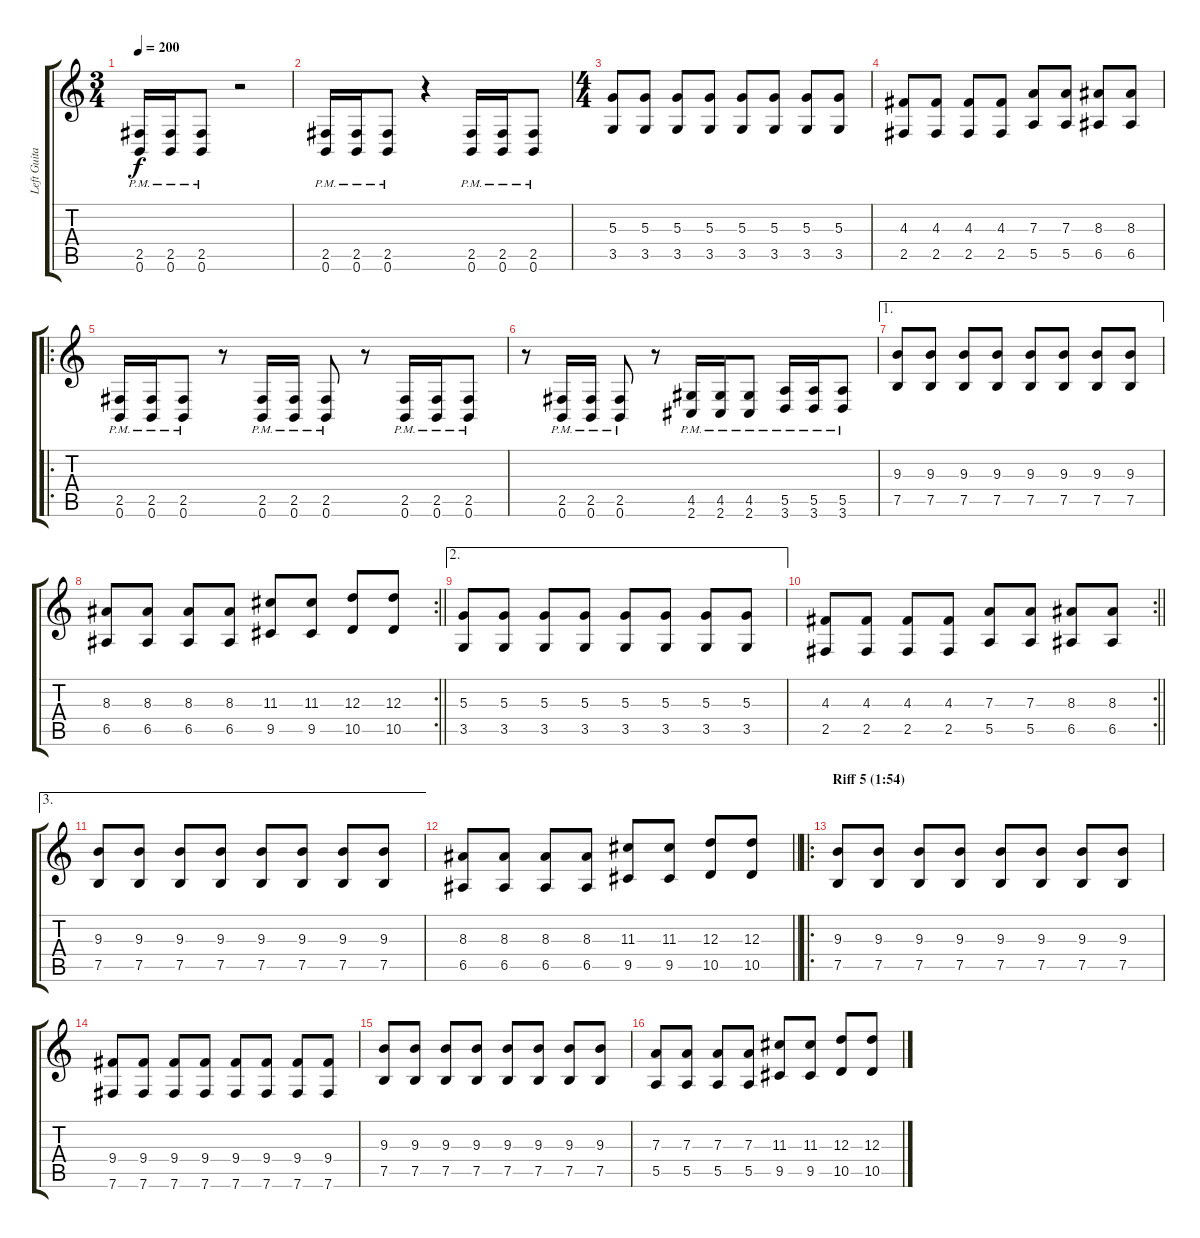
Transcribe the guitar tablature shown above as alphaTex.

\track ("Left Guitar" "Left Guita") {instrument overdrivenguitar}
\staff {score tabs}
\tuning (B3 Gb3 D3 A2 E2 B1) {hide}
\ts (3 4)
\tempo 200
\clef g2
\ks c
(2.5{pm} 0.6{pm}).16{dy f} (2.5{pm} 0.6{pm}).16 (2.5{pm} 0.6{pm}).8 r.2 |
(2.5{pm} 0.6{pm}).16 (2.5{pm} 0.6{pm}).16 (2.5{pm} 0.6{pm}).8 r.4 (2.5{pm} 0.6{pm}).16 (2.5{pm} 0.6{pm}).16 (2.5{pm} 0.6{pm}).8 |
\ts (4 4)
(5.3 3.5).8 (5.3 3.5).8 (5.3 3.5).8 (5.3 3.5).8 (5.3 3.5).8 (5.3 3.5).8 (5.3 3.5).8 (5.3 3.5).8 |
(4.3 2.5).8 (4.3 2.5).8 (4.3 2.5).8 (4.3 2.5).8 (7.3 5.5).8 (7.3 5.5).8 (8.3 6.5).8 (8.3 6.5).8 |
\ro
(2.5{pm} 0.6{pm}).16 (2.5{pm} 0.6{pm}).16 (2.5{pm} 0.6{pm}).8 r.8 (2.5{pm} 0.6{pm}).16 (2.5{pm} 0.6{pm}).16 (2.5{pm} 0.6{pm}).8 r.8 (2.5{pm} 0.6{pm}).16 (2.5{pm} 0.6{pm}).16 (2.5{pm} 0.6{pm}).8 |
r.8 (2.5{pm} 0.6{pm}).16 (2.5{pm} 0.6{pm}).16 (2.5{pm} 0.6{pm}).8 r.8 (4.5{pm} 2.6{pm}).16 (4.5{pm} 2.6{pm}).16 (4.5{pm} 2.6{pm}).8 (5.5{pm} 3.6{pm}).16 (5.5{pm} 3.6{pm}).16 (5.5{pm} 3.6{pm}).8 |
\ae 1
(9.3 7.5).8 (9.3 7.5).8 (9.3 7.5).8 (9.3 7.5).8 (9.3 7.5).8 (9.3 7.5).8 (9.3 7.5).8 (9.3 7.5).8 |
\rc 2
\barLineRight lightlight
(8.3 6.5).8 (8.3 6.5).8 (8.3 6.5).8 (8.3 6.5).8 (11.3 9.5).8 (11.3 9.5).8 (12.3 10.5).8 (12.3 10.5).8 |
\ae 2
(5.3 3.5).8 (5.3 3.5).8 (5.3 3.5).8 (5.3 3.5).8 (5.3 3.5).8 (5.3 3.5).8 (5.3 3.5).8 (5.3 3.5).8 |
\rc 2
\barLineRight lightlight
(4.3 2.5).8 (4.3 2.5).8 (4.3 2.5).8 (4.3 2.5).8 (7.3 5.5).8 (7.3 5.5).8 (8.3 6.5).8 (8.3 6.5).8 |
\ae 3
(9.3 7.5).8 (9.3 7.5).8 (9.3 7.5).8 (9.3 7.5).8 (9.3 7.5).8 (9.3 7.5).8 (9.3 7.5).8 (9.3 7.5).8 |
\barLineRight lightlight
(8.3 6.5).8 (8.3 6.5).8 (8.3 6.5).8 (8.3 6.5).8 (11.3 9.5).8 (11.3 9.5).8 (12.3 10.5).8 (12.3 10.5).8 |
\ro
\section ("" "Riff 5 (1:54)")
(9.3 7.5).8 (9.3 7.5).8 (9.3 7.5).8 (9.3 7.5).8 (9.3 7.5).8 (9.3 7.5).8 (9.3 7.5).8 (9.3 7.5).8 |
(9.4 7.6).8 (9.4 7.6).8 (9.4 7.6).8 (9.4 7.6).8 (9.4 7.6).8 (9.4 7.6).8 (9.4 7.6).8 (9.4 7.6).8 |
(9.3 7.5).8 (9.3 7.5).8 (9.3 7.5).8 (9.3 7.5).8 (9.3 7.5).8 (9.3 7.5).8 (9.3 7.5).8 (9.3 7.5).8 |
(7.3 5.5).8 (7.3 5.5).8 (7.3 5.5).8 (7.3 5.5).8 (11.3 9.5).8 (11.3 9.5).8 (12.3 10.5).8 (12.3 10.5).8
